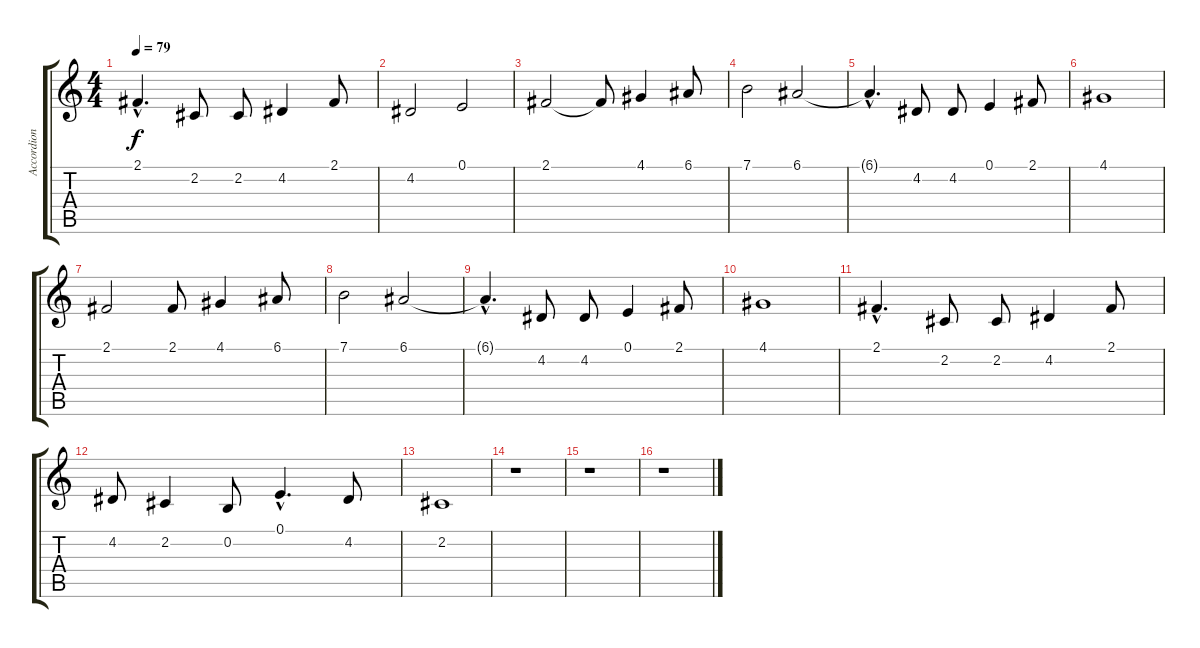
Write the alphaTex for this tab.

\track ("Accordion" "Accordion") {instrument tangoaccordion}
\staff {score tabs}
\tuning (E4 B3 G3 D3 A2 E2) {hide}
\ts (4 4)
\tempo 79
\clef g2
\ks c
2.1{hac t}.4{d dy f} 2.2.8 2.2.8 4.2.4 2.1.8 |
4.2.2 0.1.2 |
2.1.2 2.1{t}.8 4.1.4 6.1.8 |
7.1.2 6.1.2 |
6.1{hac t}.4{d} 4.2.8 4.2.8 0.1.4 2.1.8 |
4.1.1 |
2.1.2 2.1.8 4.1.4 6.1.8 |
7.1.2 6.1.2 |
6.1{hac t}.4{d} 4.2.8 4.2.8 0.1.4 2.1.8 |
4.1.1 |
2.1{hac}.4{d} 2.2.8 2.2.8 4.2.4 2.1.8 |
4.2.8 2.2.4 0.2.8 0.1{hac}.4{d} 4.2.8 |
2.2.1 |
r.1 |
r.1 |
r.1
